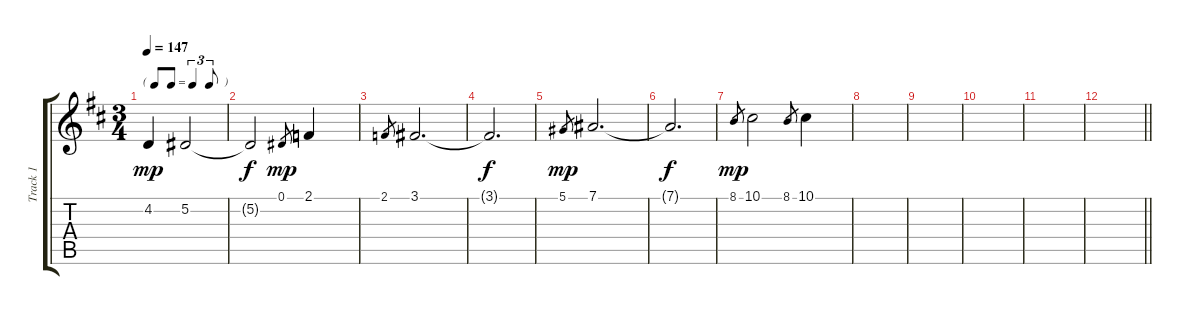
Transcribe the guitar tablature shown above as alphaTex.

\track ("Track 1" "Track 1") {instrument tenorsax}
\staff {score tabs}
\tuning (Eb4 Bb3 Gb3 Db3 Ab2 Eb2) {hide}
\ts (3 4)
\tf triplet8th
\tempo 147
\clef g2
\ks d
4.2.4{dy mp} 5.2.2 |
5.2{t}.2{dy f} 0.1.8{gr dy mp} 2.1.4 |
2.1.8{gr} 3.1.2{d} |
3.1{t}.2{d dy f} |
5.1.8{gr dy mp} 7.1.2{d} |
7.1{t}.2{d dy f} |
8.1.8{gr dy mp} 10.1.2 8.1.8{gr} 10.1.4 |
|
|
|
|
\barLineRight lightlight
